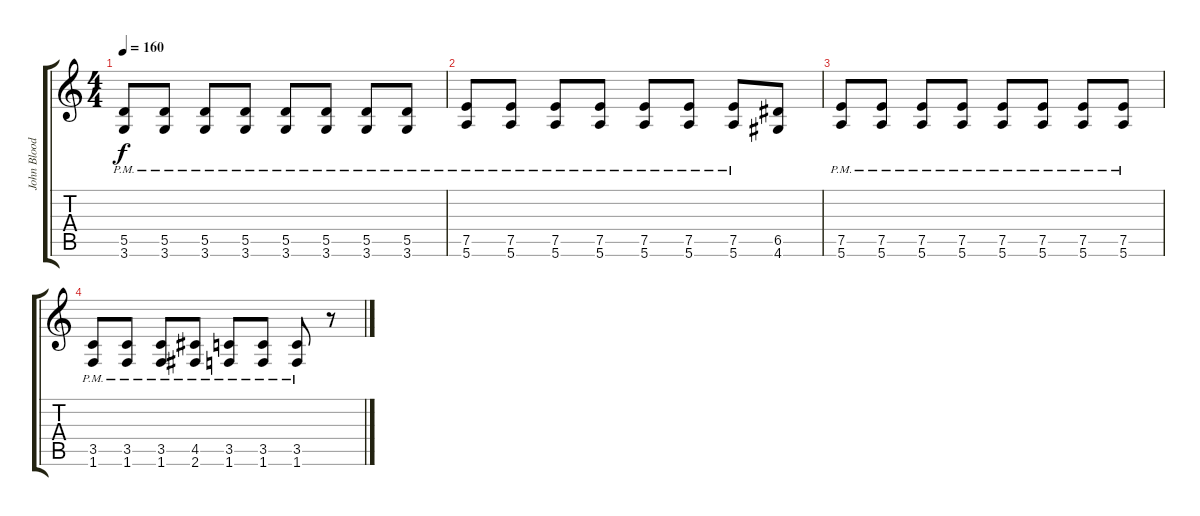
\track ("John Bloodsucker" "John Blood") {instrument overdrivenguitar}
\staff {score tabs}
\tuning (E4 B3 G3 D3 A2 E2) {hide}
\ts (4 4)
\tempo 160
\clef g2
\ks c
(5.5{pm} 3.6{pm}).8{dy f} (5.5{pm} 3.6{pm}).8 (5.5{pm} 3.6{pm}).8 (5.5{pm} 3.6{pm}).8 (5.5{pm} 3.6{pm}).8 (5.5{pm} 3.6{pm}).8 (5.5{pm} 3.6{pm}).8 (5.5{pm} 3.6{pm}).8 |
(7.5{pm} 5.6{pm}).8 (7.5{pm} 5.6{pm}).8 (7.5{pm} 5.6{pm}).8 (7.5{pm} 5.6{pm}).8 (7.5{pm} 5.6{pm}).8 (7.5{pm} 5.6{pm}).8 (7.5{pm} 5.6{pm}).8 (6.5 4.6).8 |
(7.5{pm} 5.6{pm}).8 (7.5{pm} 5.6{pm}).8 (7.5{pm} 5.6{pm}).8 (7.5{pm} 5.6{pm}).8 (7.5{pm} 5.6{pm}).8 (7.5{pm} 5.6{pm}).8 (7.5{pm} 5.6{pm}).8 (7.5{pm} 5.6{pm}).8 |
(3.5{pm} 1.6{pm}).8 (3.5{pm} 1.6{pm}).8 (3.5{pm} 1.6{pm}).8 (4.5{pm} 2.6{pm}).8 (3.5{pm} 1.6{pm}).8 (3.5{pm} 1.6{pm}).8 (3.5{pm} 1.6{pm}).8 r.8
